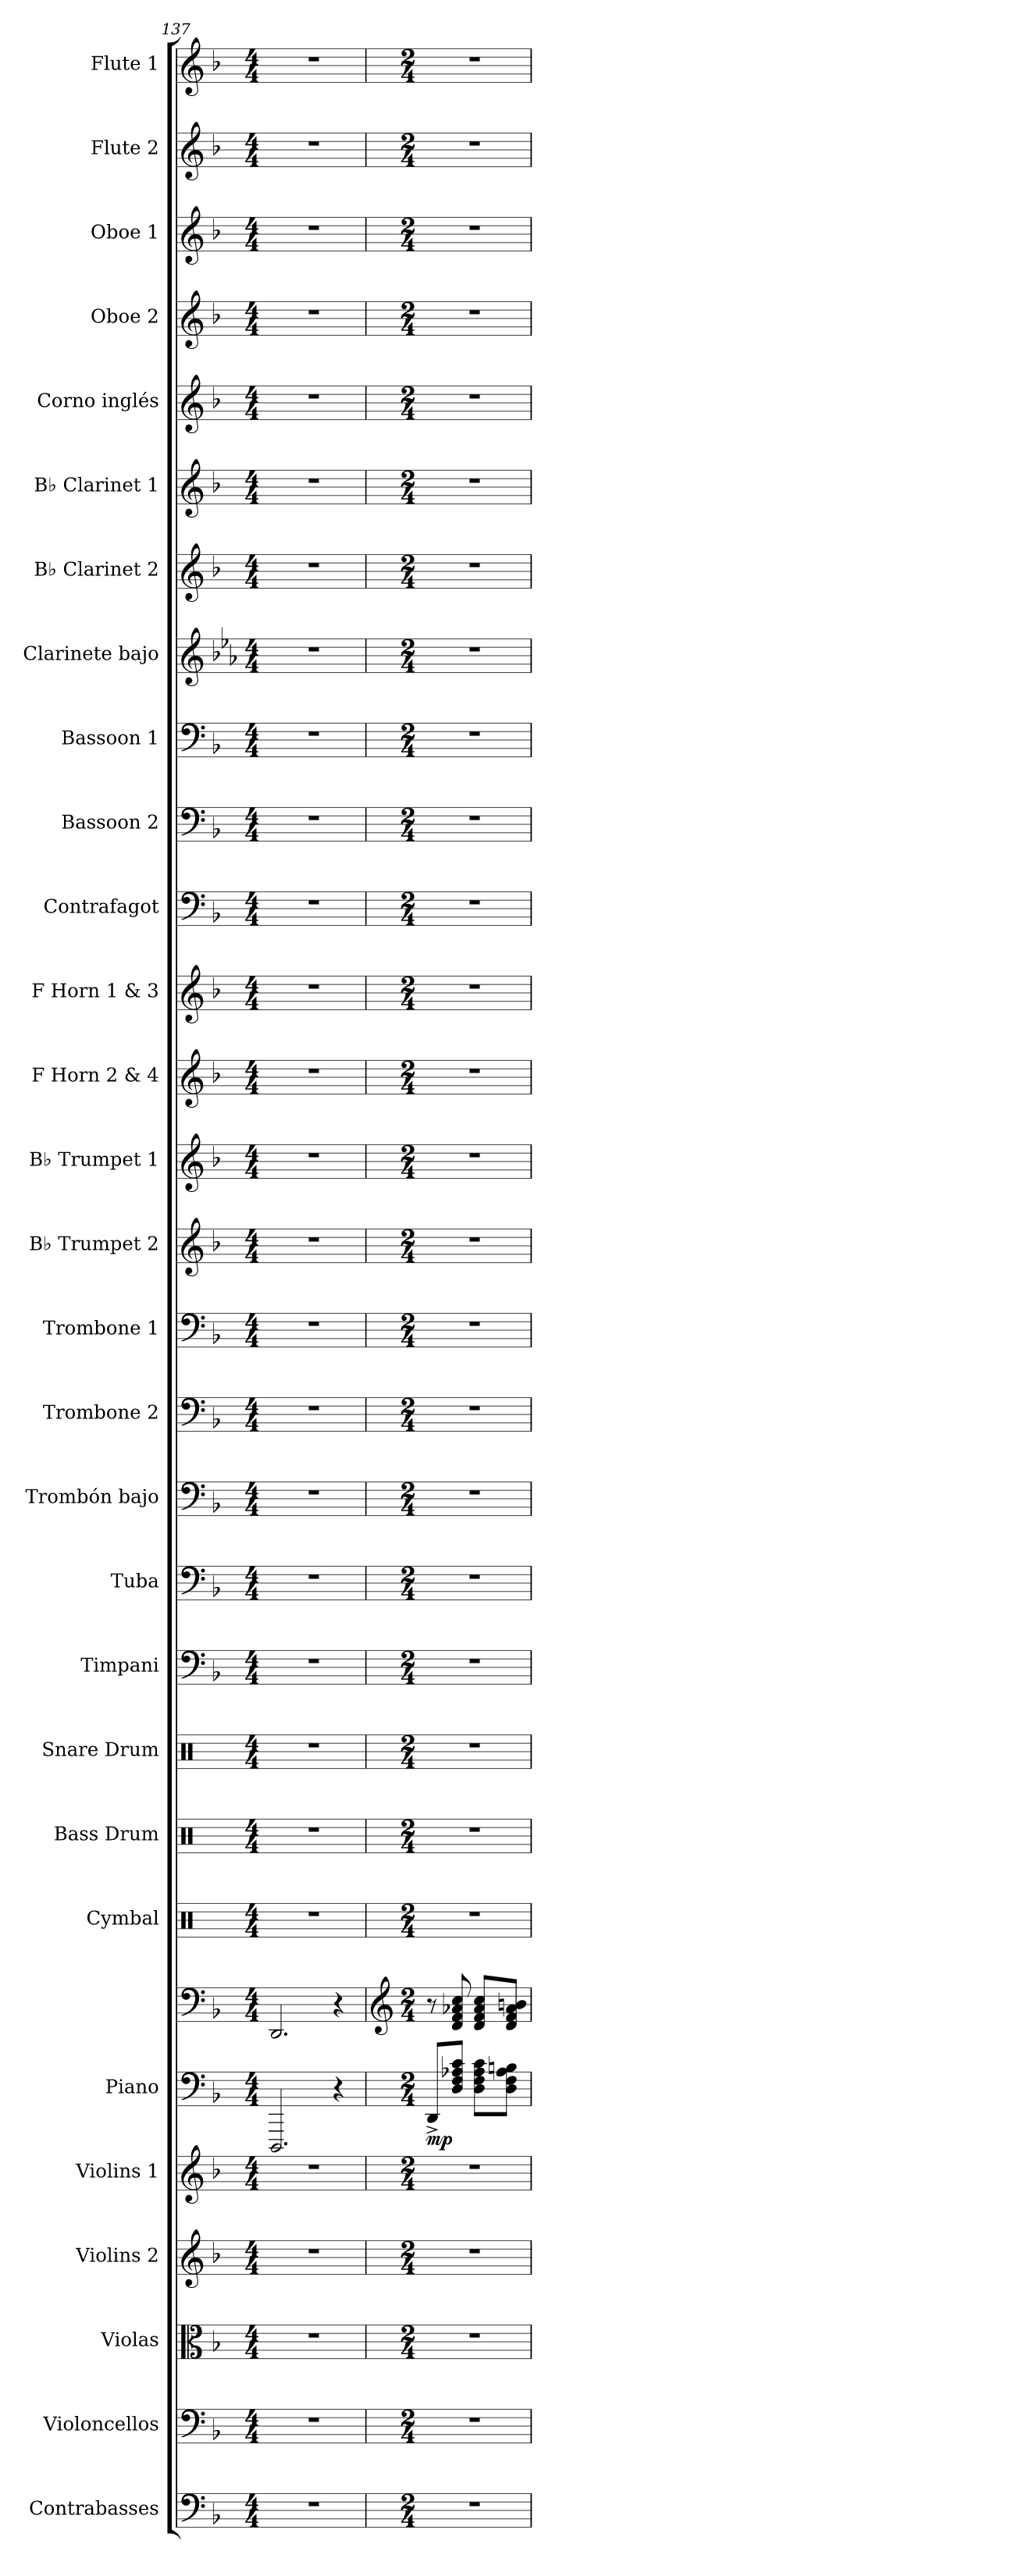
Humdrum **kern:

**kern	**kern	**kern	**kern	**kern	**kern	**kern	**dynam	**kern	**kern	**kern	**kern	**kern	**kern	**kern	**kern	**kern	**kern	**kern	**kern	**kern	**kern	**kern	**kern	**kern	**kern	**kern	**kern	**kern	**kern	**kern
*part29	*part28	*part27	*part26	*part25	*part24	*part24	*part24	*part23	*part22	*part21	*part20	*part19	*part18	*part17	*part16	*part15	*part14	*part13	*part12	*part11	*part10	*part9	*part8	*part7	*part6	*part5	*part4	*part3	*part2	*part1
*staff30	*staff29	*staff28	*staff27	*staff26	*staff25	*staff24	*staff24/25	*staff23	*staff22	*staff21	*staff20	*staff19	*staff18	*staff17	*staff16	*staff15	*staff14	*staff13	*staff12	*staff11	*staff10	*staff9	*staff8	*staff7	*staff6	*staff5	*staff4	*staff3	*staff2	*staff1
*I"Contrabasses	*I"Violoncellos	*I"Violas	*I"Violins 2	*I"Violins 1	*I"Piano	*	*	*I"Cymbal	*I"Bass Drum	*I"Snare Drum	*I"Timpani	*I"Tuba	*I"Trombón bajo	*I"Trombone 2	*I"Trombone 1	*I"B♭ Trumpet 2	*I"B♭ Trumpet 1	*I"F Horn 2 &amp; 4	*I"F Horn 1 &amp; 3	*I"Contrafagot	*I"Bassoon 2	*I"Bassoon 1	*I"Clarinete bajo	*I"B♭ Clarinet 2	*I"B♭ Clarinet 1	*I"Corno inglés	*I"Oboe 2	*I"Oboe 1	*I"Flute 2	*I"Flute 1
*I'Cbs.	*I'Vcs.	*I'Vlas.	*I'Vlns. 2	*I'Vlns. 1	*I'Pno.	*	*	*I'Cym.	*I'B. Dr.	*I'Sn. Dr.	*I'Timp.	*I'Tba.	*I'Tbn. B.	*I'Tbn. 2	*I'Tbn. 1	*I'B♭ Tpt. 2	*I'B♭ Tpt. 1	*I'F Hn. 2 4	*I'F Hn. 1 3	*I'Cfag.	*I'Bsn. 2	*I'Bsn. 1	*I'Cl. B.	*I'B♭ Cl. 2	*I'B♭ Cl. 1	*I'Cor. Ingl.	*I'Ob. 2	*I'Ob. 1	*I'Fl. 2	*I'Fl. 1
*clefF4	*clefF4	*clefC3	*clefG2	*clefG2	*clefF4	*clefF4	*	*clefX	*clefX	*clefX	*clefF4	*clefF4	*clefF4	*clefF4	*clefF4	*clefG2	*clefG2	*clefG2	*clefG2	*clefF4	*clefF4	*clefF4	*clefG2	*clefG2	*clefG2	*clefG2	*clefG2	*clefG2	*clefG2	*clefG2
*ITrd7c12	*	*	*	*	*	*	*	*	*	*	*	*	*	*	*	*ITrd1c2	*ITrd1c2	*ITrd4c7	*ITrd4c7	*ITrd7c12	*	*	*ITrd8c14	*ITrd1c2	*ITrd1c2	*ITrd4c7	*	*	*	*
*k[b-]	*k[b-]	*k[b-]	*k[b-]	*k[b-]	*k[b-]	*k[b-]	*	*k[]	*k[]	*k[]	*k[b-]	*k[b-]	*k[b-]	*k[b-]	*k[b-]	*k[b-e-a-]	*k[b-e-a-]	*k[b-e-]	*k[b-e-]	*k[b-]	*k[b-]	*k[b-]	*k[b-e-a-]	*k[b-e-a-]	*k[b-e-a-]	*k[b-e-]	*k[b-]	*k[b-]	*k[b-]	*k[b-]
*M4/4	*M4/4	*M4/4	*M4/4	*M4/4	*M4/4	*M4/4	*	*M4/4	*M4/4	*M4/4	*M4/4	*M4/4	*M4/4	*M4/4	*M4/4	*M4/4	*M4/4	*M4/4	*M4/4	*M4/4	*M4/4	*M4/4	*M4/4	*M4/4	*M4/4	*M4/4	*M4/4	*M4/4	*M4/4	*M4/4
=137	=137	=137	=137	=137	=137	=137	=137	=137	=137	=137	=137	=137	=137	=137	=137	=137	=137	=137	=137	=137	=137	=137	=137	=137	=137	=137	=137	=137	=137	=137
1r	1r	1r	1r	1r	2.DDD/	2.DD/	.	1r	1r	1r	1r	1r	1r	1r	1r	1r	1r	1r	1r	1r	1r	1r	1r	1r	1r	1r	1r	1r	1r	1r
.	.	.	.	.	4r	4r	.	.	.	.	.	.	.	.	.	.	.	.	.	.	.	.	.	.	.	.	.	.	.	.
=138	=138	=138	=138	=138	=138	=138	=138	=138	=138	=138	=138	=138	=138	=138	=138	=138	=138	=138	=138	=138	=138	=138	=138	=138	=138	=138	=138	=138	=138	=138
*	*	*	*	*	*	*clefG2	*	*	*	*	*	*	*	*	*	*	*	*	*	*	*	*	*	*	*	*	*	*	*	*
*M2/4	*M2/4	*M2/4	*M2/4	*M2/4	*M2/4	*M2/4	*	*M2/4	*M2/4	*M2/4	*M2/4	*M2/4	*M2/4	*M2/4	*M2/4	*M2/4	*M2/4	*M2/4	*M2/4	*M2/4	*M2/4	*M2/4	*M2/4	*M2/4	*M2/4	*M2/4	*M2/4	*M2/4	*M2/4	*M2/4
!	!	!	!	!	!	!	!LO:DY:b=2	!	!	!	!	!	!	!	!	!	!	!	!	!	!	!	!	!	!	!	!	!	!	!
2r	2r	2r	2r	2r	8DD^/L	8r	mp	2r	2r	2r	2r	2r	2r	2r	2r	2r	2r	2r	2r	2r	2r	2r	2r	2r	2r	2r	2r	2r	2r	2r
.	.	.	.	.	8D/ 8F/ 8A-X/ 8c/J	8d/ 8f/ 8a-X/ 8cc/	.	.	.	.	.	.	.	.	.	.	.	.	.	.	.	.	.	.	.	.	.	.	.	.
.	.	.	.	.	8D\ 8F\ 8A-\ 8c\L	8d/ 8f/ 8a-/ 8cc/L	.	.	.	.	.	.	.	.	.	.	.	.	.	.	.	.	.	.	.	.	.	.	.	.
.	.	.	.	.	8D\ 8F\ 8A-\ 8Bn\J	8d/ 8f/ 8a-/ 8bn/J	.	.	.	.	.	.	.	.	.	.	.	.	.	.	.	.	.	.	.	.	.	.	.	.
=	=	=	=	=	=	=	=	=	=	=	=	=	=	=	=	=	=	=	=	=	=	=	=	=	=	=	=	=	=	=
*-	*-	*-	*-	*-	*-	*-	*-	*-	*-	*-	*-	*-	*-	*-	*-	*-	*-	*-	*-	*-	*-	*-	*-	*-	*-	*-	*-	*-	*-	*-
